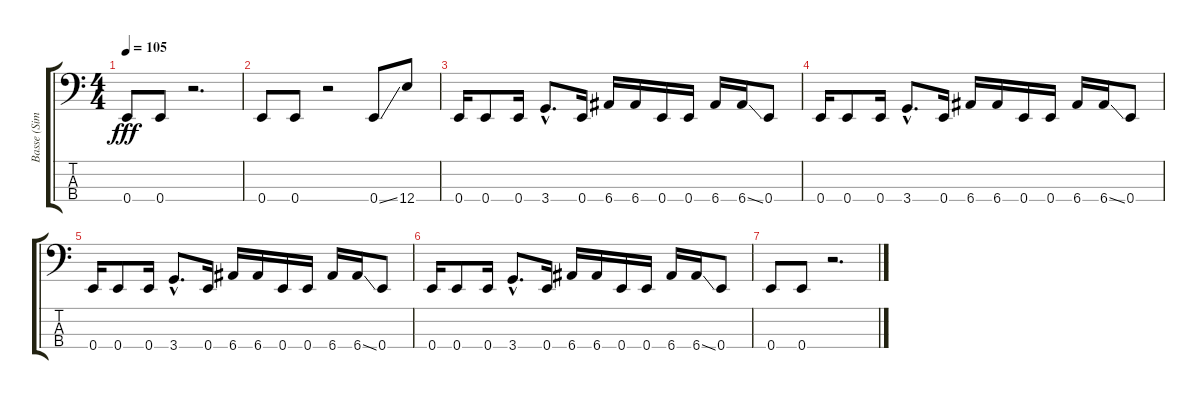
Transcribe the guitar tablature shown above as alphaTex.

\track ("Basse (Simon Dope)" "Basse (Sim") {instrument electricbassfinger}
\staff {score tabs}
\tuning (G2 D2 A1 E1) {hide}
\ts (4 4)
\tempo 105
\clef f4
\ks c
0.4.8{dy fff} 0.4.8 r.2{d} |
0.4.8 0.4.8 r.2 0.4{ss}.8 12.4.8 |
0.4.16 0.4.8 0.4.16 3.4{hac}.8{d} 0.4.16 6.4.16 6.4.16 0.4.16 0.4.16 6.4.16 6.4{ss}.16 0.4.8 |
0.4.16 0.4.8 0.4.16 3.4{hac}.8{d} 0.4.16 6.4.16 6.4.16 0.4.16 0.4.16 6.4.16 6.4{ss}.16 0.4.8 |
0.4.16 0.4.8 0.4.16 3.4{hac}.8{d} 0.4.16 6.4.16 6.4.16 0.4.16 0.4.16 6.4.16 6.4{ss}.16 0.4.8 |
0.4.16 0.4.8 0.4.16 3.4{hac}.8{d} 0.4.16 6.4.16 6.4.16 0.4.16 0.4.16 6.4.16 6.4{ss}.16 0.4.8 |
0.4.8 0.4.8 r.2{d}
